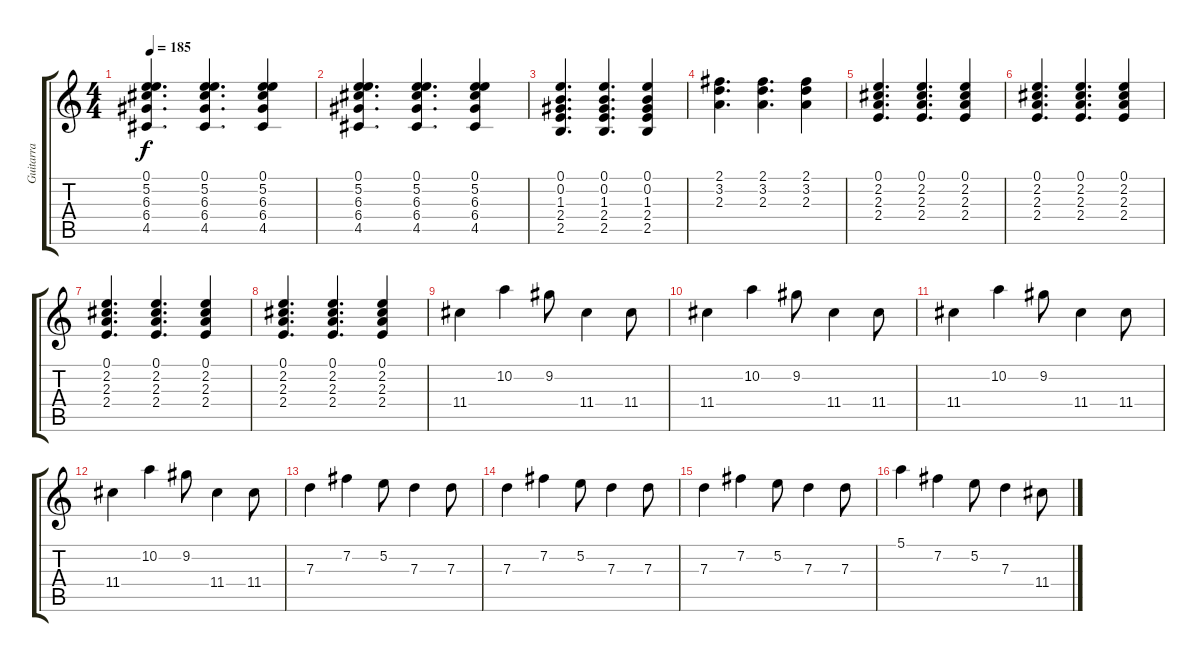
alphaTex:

\track ("Guitarra" "Guitarra") {instrument electricguitarjazz}
\staff {score tabs}
\tuning (E4 B3 G3 D3 A2 E2) {hide}
\ts (4 4)
\tempo 185
\clef g2
\ks c
(0.1 5.2 6.3 6.4 4.5).4{d dy f} (0.1 5.2 6.3 6.4 4.5).4{d} (0.1 5.2 6.3 6.4 4.5).4 |
(0.1 5.2 6.3 6.4 4.5).4{d} (0.1 5.2 6.3 6.4 4.5).4{d} (0.1 5.2 6.3 6.4 4.5).4 |
(0.1 0.2 1.3 2.4 2.5).4{d} (0.1 0.2 1.3 2.4 2.5).4{d} (0.1 0.2 1.3 2.4 2.5).4 |
(2.1 3.2 2.3).4{d} (2.1 3.2 2.3).4{d} (2.1 3.2 2.3).4 |
(0.1 2.2 2.3 2.4).4{d} (0.1 2.2 2.3 2.4).4{d} (0.1 2.2 2.3 2.4).4 |
(0.1 2.2 2.3 2.4).4{d} (0.1 2.2 2.3 2.4).4{d} (0.1 2.2 2.3 2.4).4 |
(0.1 2.2 2.3 2.4).4{d} (0.1 2.2 2.3 2.4).4{d} (0.1 2.2 2.3 2.4).4 |
(0.1 2.2 2.3 2.4).4{d} (0.1 2.2 2.3 2.4).4{d} (0.1 2.2 2.3 2.4).4 |
11.4.4 10.2.4 9.2.8 11.4.4 11.4.8 |
11.4.4 10.2.4 9.2.8 11.4.4 11.4.8 |
11.4.4 10.2.4 9.2.8 11.4.4 11.4.8 |
11.4.4 10.2.4 9.2.8 11.4.4 11.4.8 |
7.3.4 7.2.4 5.2.8 7.3.4 7.3.8 |
7.3.4 7.2.4 5.2.8 7.3.4 7.3.8 |
7.3.4 7.2.4 5.2.8 7.3.4 7.3.8 |
5.1.4 7.2.4 5.2.8 7.3.4 11.4.8
